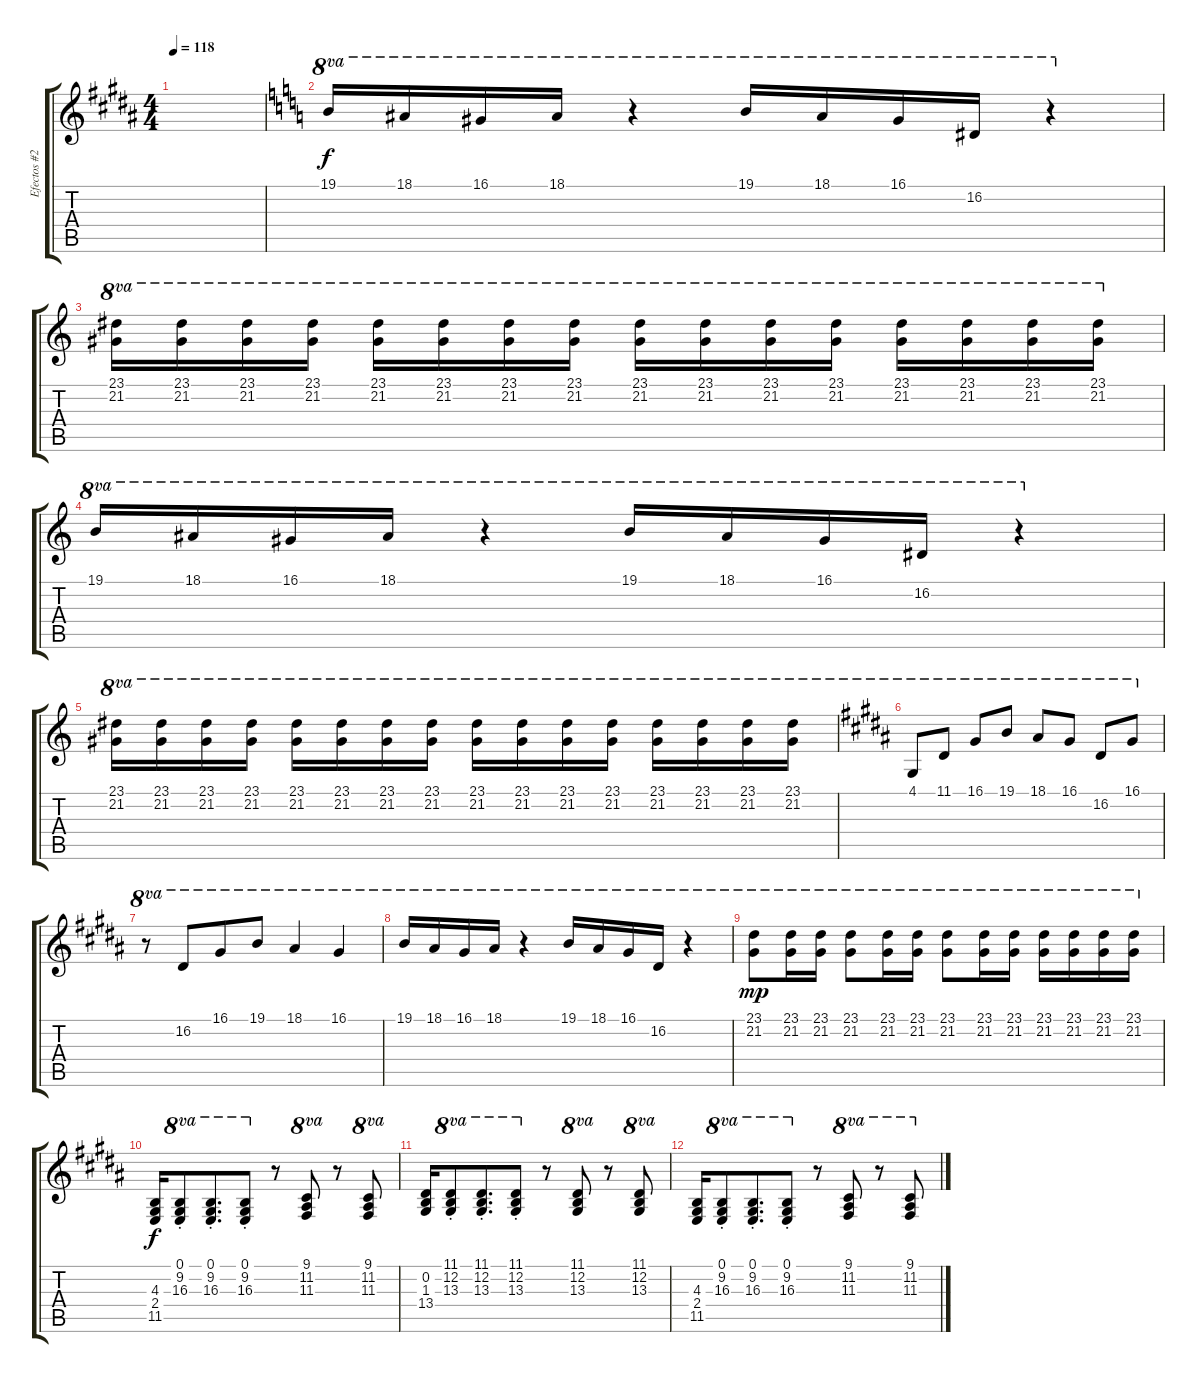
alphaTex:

\track ("Efectos #2" "Efectos #2") {instrument lead2sawtooth}
\staff {score tabs}
\tuning (E4 B3 G3 D3 A2 E2) {hide}
\ts (4 4)
\tempo 118
\clef g2
\ks b
|
\ks c
19.1.16{ot 8va} 18.1.16{ot 8va} 16.1.16{ot 8va} 18.1.16{ot 8va} r.4{ot 8va} 19.1.16{ot 8va} 18.1.16{ot 8va} 16.1.16{ot 8va} 16.2.16{ot 8va} r.4{ot 8va} |
(23.1 21.2).16{ot 8va} (23.1 21.2).16{ot 8va} (23.1 21.2).16{ot 8va} (23.1 21.2).16{ot 8va} (23.1 21.2).16{ot 8va} (23.1 21.2).16{ot 8va} (23.1 21.2).16{ot 8va} (23.1 21.2).16{ot 8va} (23.1 21.2).16{ot 8va} (23.1 21.2).16{ot 8va} (23.1 21.2).16{ot 8va} (23.1 21.2).16{ot 8va} (23.1 21.2).16{ot 8va} (23.1 21.2).16{ot 8va} (23.1 21.2).16{ot 8va} (23.1 21.2).16{ot 8va} |
19.1.16{ot 8va} 18.1.16{ot 8va} 16.1.16{ot 8va} 18.1.16{ot 8va} r.4{ot 8va} 19.1.16{ot 8va} 18.1.16{ot 8va} 16.1.16{ot 8va} 16.2.16{ot 8va} r.4{ot 8va} |
(23.1 21.2).16{ot 8va} (23.1 21.2).16{ot 8va} (23.1 21.2).16{ot 8va} (23.1 21.2).16{ot 8va} (23.1 21.2).16{ot 8va} (23.1 21.2).16{ot 8va} (23.1 21.2).16{ot 8va} (23.1 21.2).16{ot 8va} (23.1 21.2).16{ot 8va} (23.1 21.2).16{ot 8va} (23.1 21.2).16{ot 8va} (23.1 21.2).16{ot 8va} (23.1 21.2).16{ot 8va} (23.1 21.2).16{ot 8va} (23.1 21.2).16{ot 8va} (23.1 21.2).16{ot 8va} |
\ks b
4.1.8{ot 8va} 11.1.8{ot 8va} 16.1.8{ot 8va} 19.1.8{ot 8va} 18.1.8{ot 8va} 16.1.8{ot 8va} 16.2.8{ot 8va} 16.1.8{ot 8va} |
r.8{ot 8va} 16.2.8{ot 8va beam merge} 16.1.8{ot 8va} 19.1.8{ot 8va} 18.1.4{ot 8va} 16.1.4{ot 8va} |
19.1.16{ot 8va} 18.1.16{ot 8va} 16.1.16{ot 8va} 18.1.16{ot 8va} r.4{ot 8va} 19.1.16{ot 8va} 18.1.16{ot 8va} 16.1.16{ot 8va} 16.2.16{ot 8va} r.4{ot 8va} |
(23.1 21.2).8{ot 8va dy mp} (23.1 21.2).16{ot 8va} (23.1 21.2).16{ot 8va} (23.1 21.2).8{ot 8va} (23.1 21.2).16{ot 8va} (23.1 21.2).16{ot 8va} (23.1 21.2).8{ot 8va} (23.1 21.2).16{ot 8va} (23.1 21.2).16{ot 8va} (23.1 21.2).16{ot 8va} (23.1 21.2).16{ot 8va} (23.1 21.2).16{ot 8va} (23.1 21.2).16{ot 8va} |
(4.3 2.4 11.5).16{dy f} (0.1{st} 9.2{st} 16.3{st}).8{ot 8va beam merge} (0.1{st} 9.2{st} 16.3{st}).8{d ot 8va beam merge} (0.1{st} 9.2{st} 16.3{st}).8{ot 8va} r.8 (9.1 11.2 11.3).8{ot 8va} r.8{beam merge} (9.1 11.2 11.3).8{ot 8va} |
(0.2 1.3 13.4).16 (11.1{st} 12.2{st} 13.3{st}).8{ot 8va} (11.1{st} 12.2{st} 13.3{st}).8{d ot 8va beam merge} (11.1{st} 12.2{st} 13.3{st}).8{ot 8va} r.8 (11.1 12.2 13.3).8{ot 8va} r.8 (11.1 12.2 13.3).8{ot 8va} |
(4.3 2.4 11.5).16 (0.1{st} 9.2{st} 16.3{st}).8{ot 8va beam merge} (0.1{st} 9.2{st} 16.3{st}).8{d ot 8va beam merge} (0.1{st} 9.2{st} 16.3{st}).8{ot 8va} r.8 (9.1 11.2 11.3).8{ot 8va} r.8{ot 8va beam merge} (9.1 11.2 11.3).8{ot 8va}
